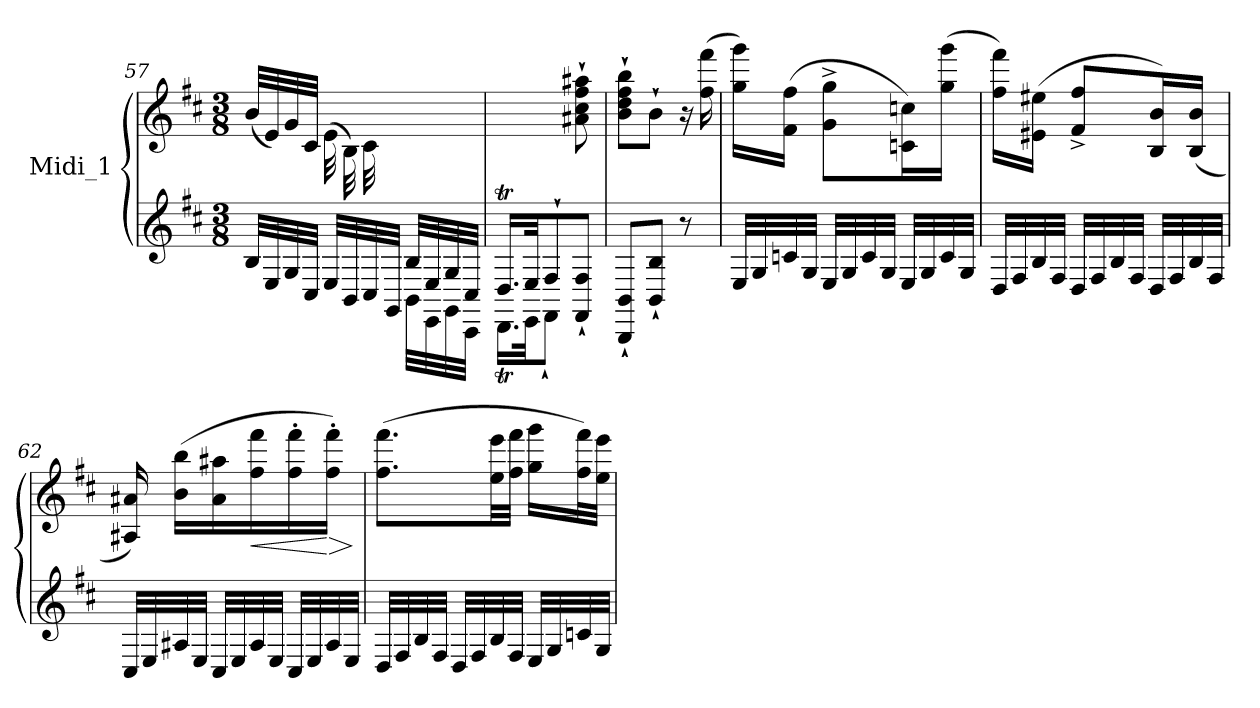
**kern	**kern	**dynam
*part1	*part1	*part1
*staff2	*staff1	*staff1/2
*I"Midi_1	*	*
!!LO:PB:g=z
*clefG2	*clefG2	*
*k[f#c#]	*k[f#c#]	*
*D:	*D:	*
*M3/8	*M3/8	*
*MM75	*MM75	*
=57	=57	=57
*^	*	*
*	*^	*	*
8..ryy	32B/LLL	4ryy	(<32b/LLL	.
.	32E/	.	32e/)	.
.	32G/	.	32g/	.
.	32C#/JJJ	.	32c#/JJJ	.
.	32E/LLL	.	(<32e\LLL	.
.	32BB/	.	32B\)	.
.	32C#/	.	32c#\	.
32G/JJJ	32GG/JJJ	.	32ryy	.
8ryy	32B/LLL	32BB\LLL	8ryy	.
.	32E/	32EE\	.	.
.	32G/	32GG\	.	.
.	32C#/JJJ	32CC#\JJJ	.	.
*	*v	*v	*	*
=58	=58	=58	=58
16.DT/LL	16.DDT\LL	4ryy	.
32E/JK	32EE\JK	.	.
8F#`/	8FF#`\J	.	.
8FF#/` 8F#/`J	8ryy	8a#X\` 8cc#\` 8ff#\` 8aa#X\`	.
*v	*v	*	*
=59	=59	=59
8BBB/` 8BB/`L	8b\` 8dd\` 8ff#\` 8bb\`L	.
8BB/` 8B/`J	8b`\J	.
8r	16r	.
.	(>16ff#\ 16fff#\	.
=60	=60	=60
32E/LLL	16gg\ 16ggg\LL)	.
32G/	.	.
32cn/	(>16f#\ 16ff#\JJ	.
32G/JJJ	.	.
32E/LLL	8g\^ 8gg\^L	.
32G/	.	.
32c/	.	.
32G/JJJ	.	.
32E/LLL	16cn\ 16ccn\L)	.
32G/	.	.
32c/	(>16gg\ 16ggg\JJ	.
32G/JJJ	.	.
!!LO:LB:g=z
=61	=61	=61
32D/LLL	16ff#\ 16fff#\LL)	.
32F#/	.	.
32B/	(>16e#X\ 16ee#X\JJ	.
32F#/JJJ	.	.
32D/LLL	8f#/^ 8ff#/^L	.
32F#/	.	.
32B/	.	.
32F#/JJJ	.	.
32D/LLL	16B/ 16b/L)	.
32F#/	.	.
32B/	(<16B/ 16b/JJ	.
32F#/JJJ	.	.
=62	=62	=62
32C#/LLL	16A#X/ 16a#X/)	.
32E/	.	.
32A#X/	(>16b\ 16bb\LL	.
32E/JJJ	.	.
32C#/LLL	16a#\ 16aa#X\	.
32E/	.	.
!	!	!LO:HP:b
32A#/	16ff#\ 16fff#\	<
32E/JJJ	.	.
32C#/LLL	16ff#\' 16fff#\'	.
32E/	.	.
!	!	!LO:HP:n=1:b
32A#/	16ff#\' 16fff#\'JJ)	[ >
32E/JJJ	.	.
.	.	]
=63	=63	=63
*	*MM75	*
32D/LLL	(>8.ff#\ 8.fff#\L	.
32F#/	.	.
32B/	.	.
32F#/JJJ	.	.
32D/LLL	.	.
32F#/	.	.
32B/	32ee\ 32eee\LL	.
32F#/JJJ	32ff#\ 32fff#\JJJ	.
32E/LLL	16gg\ 16ggg\LL	.
32G/	.	.
32cn/	32ff#\ 32fff#\L)	.
32G/JJJ	32ee\ 32eee\JJJ	.
=	=	=
*-	*-	*-
